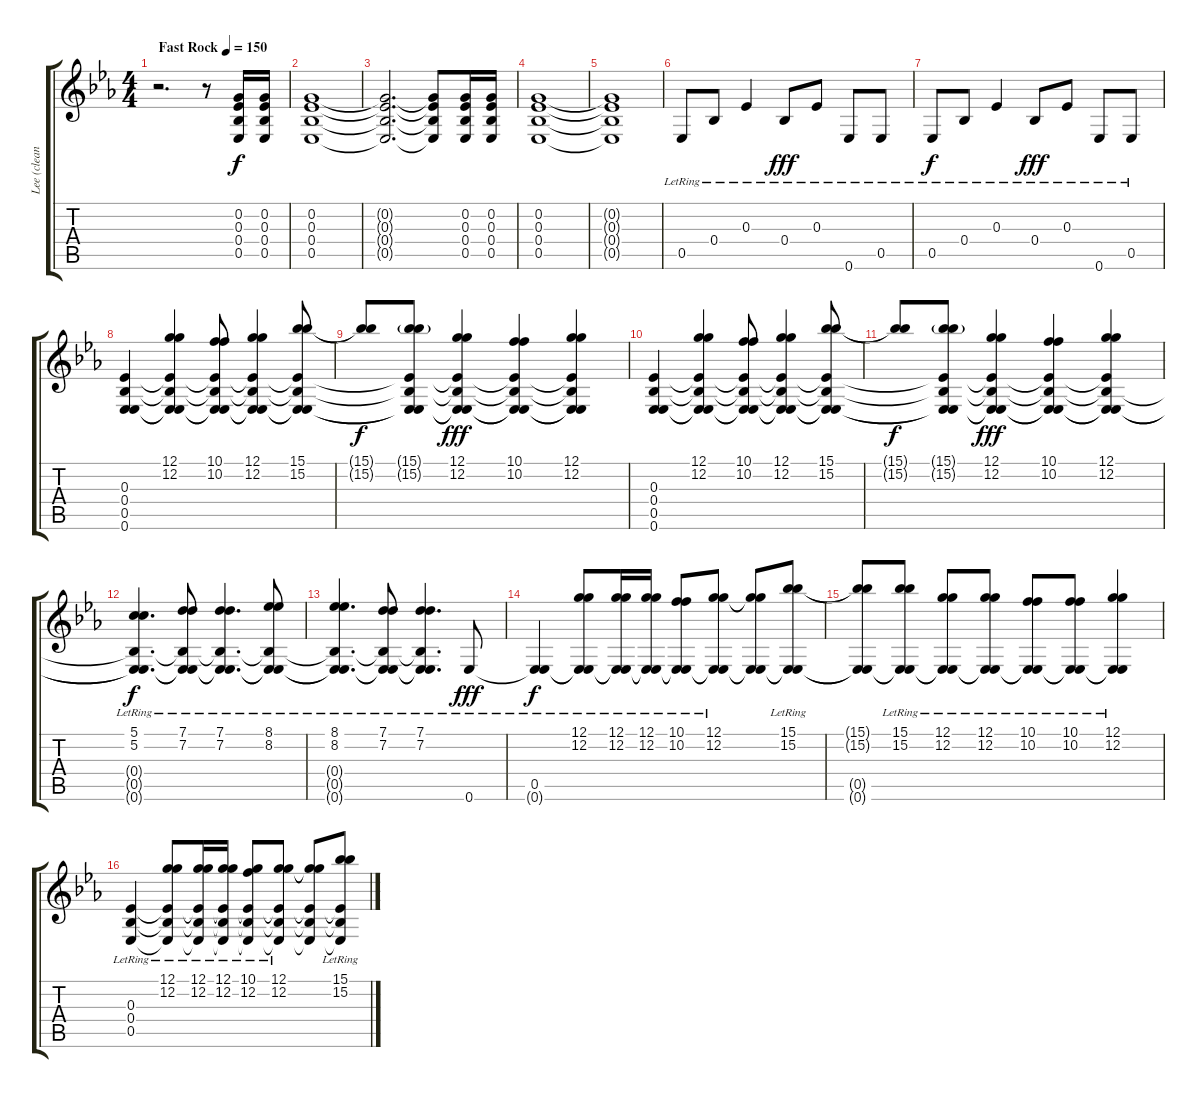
\track ("Lee (clean)" "Lee (clean") {instrument electricguitarjazz}
\staff {score tabs}
\tuning (G3 G3 Eb3 Bb2 Eb2 Eb2) {hide}
\ts (4 4)
\tempo (150 "Fast Rock")
\clef g2
\ks eb
r.2{d dy f instrument electricguitarjazz} r.8 (0.2 0.3 0.4 0.5).16 (0.2 0.3 0.4 0.5).16 |
(0.2 0.3 0.4 0.5).1 |
(0.2{t} 0.3{t} 0.4{t} 0.5{t}).2{d} (0.2{t} 0.3{t} 0.4{t} 0.5{t}).8 (0.2 0.3 0.4 0.5).16 (0.2 0.3 0.4 0.5).16 |
(0.2 0.3 0.4 0.5).1 |
(0.2{t} 0.3{t} 0.4{t} 0.5{t}).1 |
0.5{lr}.8 0.4{lr}.8 0.3{lr}.4 0.4{lr}.8{dy fff} 0.3{lr}.8 0.6{lr}.8 0.5{lr}.8 |
0.5{lr}.8{dy f} 0.4{lr}.8 0.3{lr}.4 0.4{lr}.8{dy fff} 0.3{lr}.8 0.6{lr}.8 0.5{lr}.8 |
(0.3 0.4 0.5 0.6).4 (12.1 12.2 0.3{t} 0.4{t} 0.5{t} 0.6{t}).4 (10.1 10.2 0.3{t} 0.4{t} 0.5{t} 0.6{t}).8 (12.1 12.2 0.3{t} 0.4{t} 0.5{t} 0.6{t}).4 (15.1 15.2 0.3{t} 0.4{t} 0.5{t} 0.6{t}).8 |
(15.1{t} 15.2{t}).8{dy f} (15.1{g} 15.2{g} 0.3{t} 0.4{t} 0.5{t} 0.6{t}).8 (12.1 12.2 0.3{t} 0.4{t} 0.5{t} 0.6{t}).4{dy fff} (10.1 10.2 0.3{t} 0.4{t} 0.5{t} 0.6{t}).4 (12.1 12.2 0.3{t} 0.4{t} 0.5{t} 0.6{t}).4 |
(0.3 0.4 0.5 0.6).4 (12.1 12.2 0.3{t} 0.4{t} 0.5{t} 0.6{t}).4 (10.1 10.2 0.3{t} 0.4{t} 0.5{t} 0.6{t}).8 (12.1 12.2 0.3{t} 0.4{t} 0.5{t} 0.6{t}).4 (15.1 15.2 0.3{t} 0.4{t} 0.5{t} 0.6{t}).8 |
(15.1{t} 15.2{t}).8{dy f} (15.1{g} 15.2{g} 0.3{t} 0.4{t} 0.5{t} 0.6{t}).8 (12.1 12.2 0.3{t} 0.4{t} 0.5{t} 0.6{t}).4{dy fff} (10.1 10.2 0.3{t} 0.4{t} 0.5{t} 0.6{t}).4 (12.1 12.2 0.3{t} 0.4{t} 0.5{t} 0.6{t}).4 |
(5.1{lr} 5.2{lr} 0.4{t} 0.5{t} 0.6{t}).4{d dy f} (7.1{lr} 7.2{lr} 0.4{t} 0.5{t} 0.6{t}).8 (7.1{lr} 7.2{lr} 0.4{t} 0.5{t} 0.6{t}).4{d} (8.1{lr} 8.2{lr} 0.4{t} 0.5{t} 0.6{t}).8 |
(8.1{lr} 8.2{lr} 0.4{t} 0.5{t} 0.6{t}).4{d} (7.1{lr} 7.2{lr} 0.4{t} 0.5{t} 0.6{t}).8 (7.1{lr} 7.2{lr} 0.4{t} 0.5{t} 0.6{t}).4{d} 0.6{lr}.8{dy fff} |
(0.5{lr} 0.6{t}).4{dy f} (12.1{lr} 12.2{lr} 0.5{t} 0.6{t}).8 (12.1{lr} 12.2{lr} 0.5{t} 0.6{t}).16 (12.1{lr} 12.2{lr} 0.5{t} 0.6{t}).16 (10.1{lr} 10.2{lr} 0.5{t} 0.6{t}).8 (12.1{lr} 12.2{lr} 0.5{t} 0.6{t}).8 (12.1{t} 12.2{t} 0.5{t} 0.6{t}).8 (15.1{lr} 15.2{lr} 0.5{t} 0.6{t}).8 |
(15.1{t} 15.2{t} 0.5{t} 0.6{t}).8 (15.1 15.2{lr} 0.5{t} 0.6{t}).8 (12.1 12.2{lr} 0.5{t} 0.6{t}).8 (12.1 12.2{lr} 0.5{t} 0.6{t}).8 (10.1 10.2{lr} 0.5{t} 0.6{t}).8 (10.1{lr} 10.2 0.5{t} 0.6{t}).8 (12.1{lr} 12.2 0.5{t} 0.6{t}).4 |
(0.3 0.4{lr} 0.5{lr}).4 (12.1{lr} 12.2{lr} 0.3{t} 0.4{t} 0.5{t}).8 (12.1{lr} 12.2{lr} 0.3{t} 0.4{t} 0.5{t}).16 (12.1{lr} 12.2{lr} 0.3{t} 0.4{t} 0.5{t}).16 (10.1{lr} 12.2{lr} 0.3{t} 0.4{t} 0.5{t}).8 (12.1{lr} 12.2{lr} 0.3{t} 0.4{t} 0.5{t}).8 (12.1{t} 12.2{t} 0.3{t} 0.4{t} 0.5{t}).8 (15.1{lr} 15.2{lr} 0.3{t} 0.4{t} 0.5{t}).8
